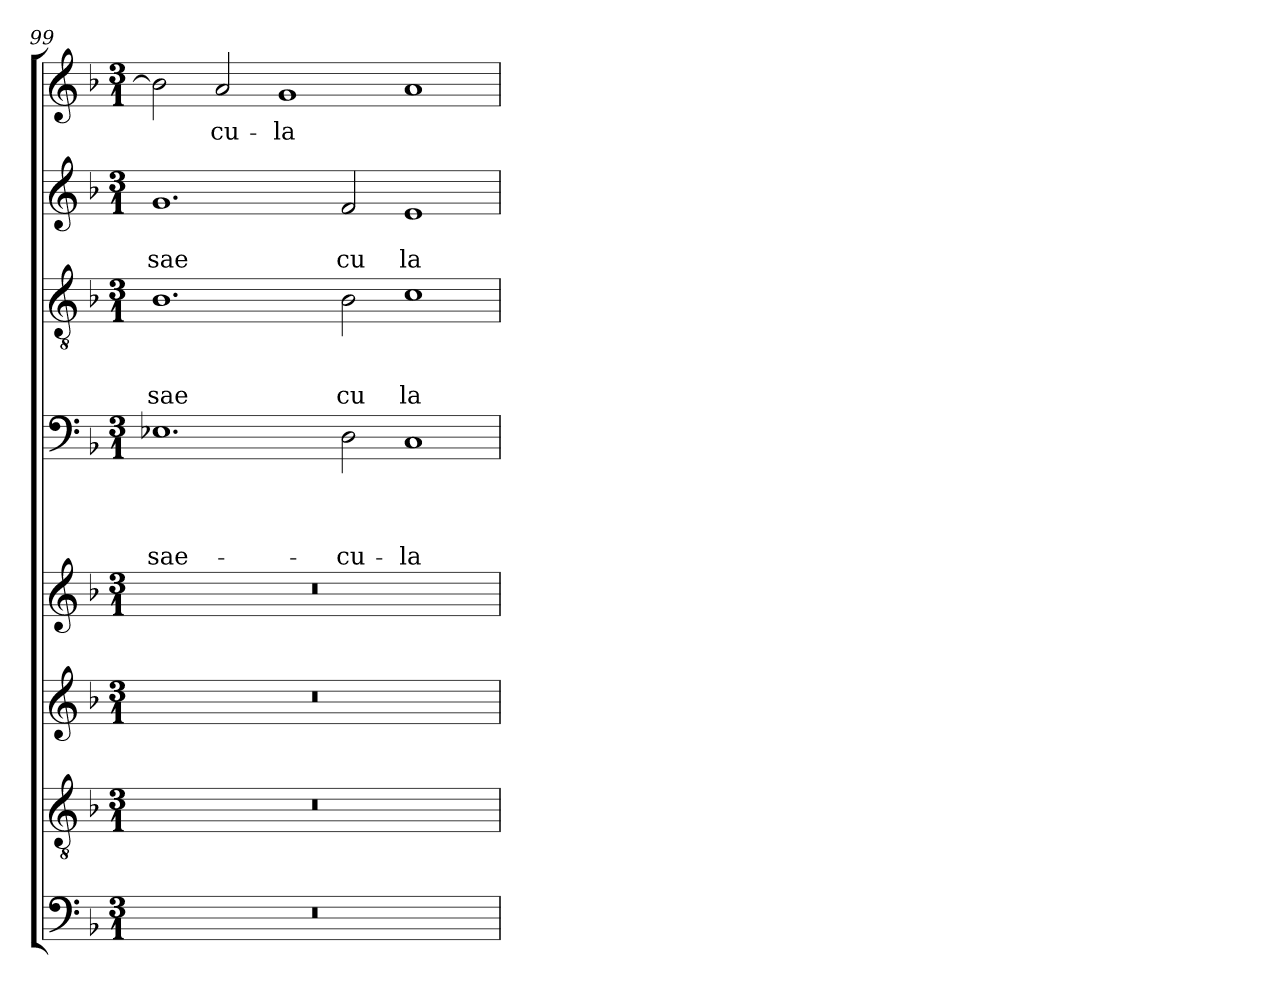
**kern	**kern	**kern	**kern	**kern	**text	**text	**text	**text	**kern	**text	**text	**text	**kern	**text	**text	**kern	**text
*part8	*part7	*part6	*part5	*part4	*part4	*part4	*part4	*part4	*part3	*part3	*part3	*part3	*part2	*part2	*part2	*part1	*part1
*staff8	*staff7	*staff6	*staff5	*staff4	*staff4	*staff4	*staff4	*staff4	*staff3	*staff3	*staff3	*staff3	*staff2	*staff2	*staff2	*staff1	*staff1
*clefF4	*clefGv2	*clefG2	*clefG2	*clefF4	*	*	*	*	*clefGv2	*	*	*	*clefG2	*	*	*clefG2	*
*k[b-]	*k[b-]	*k[b-]	*k[b-]	*k[b-]	*	*	*	*	*k[b-]	*	*	*	*k[b-]	*	*	*k[b-]	*
*F:	*F:	*F:	*F:	*F:	*	*	*	*	*F:	*	*	*	*F:	*	*	*F:	*
*M3/1	*M3/1	*M3/1	*M3/1	*M3/1	*	*	*	*	*M3/1	*	*	*	*M3/1	*	*	*M3/1	*
=99	=99	=99	=99	=99	=99	=99	=99	=99	=99	=99	=99	=99	=99	=99	=99	=99	=99
!	!	!	!	!	!	!	!	!LO:LY:b	!	!	!	!LO:LY:b	!	!	!LO:LY:b	!	!
0.r	0.r	0.r	0.r	1.E-X	.	.	.	sae-	1.B-	.	.	sae	1.g	.	sae	2b-\]	.
!	!	!	!	!	!	!	!	!	!	!	!	!	!	!	!	!	!LO:LY:b
.	.	.	.	.	.	.	.	.	.	.	.	.	.	.	.	2a/	-cu-
!	!	!	!	!	!	!	!	!	!	!	!	!	!	!	!	!	!LO:LY:b
.	.	.	.	.	.	.	.	.	.	.	.	.	.	.	.	1g	-la
!	!	!	!	!	!	!	!	!LO:LY:b	!	!	!	!LO:LY:b	!	!	!LO:LY:b	!	!
.	.	.	.	2D\	.	.	.	-cu-	2B-\	.	.	cu	2f/	.	cu	.	.
!	!	!	!	!	!	!	!	!LO:LY:b	!	!	!	!LO:LY:b	!	!	!LO:LY:b	!	!
.	.	.	.	1C	.	.	.	-la	1c	.	.	la	1e	.	la	1a	.
=	=	=	=	=	=	=	=	=	=	=	=	=	=	=	=	=	=
*-	*-	*-	*-	*-	*-	*-	*-	*-	*-	*-	*-	*-	*-	*-	*-	*-	*-
